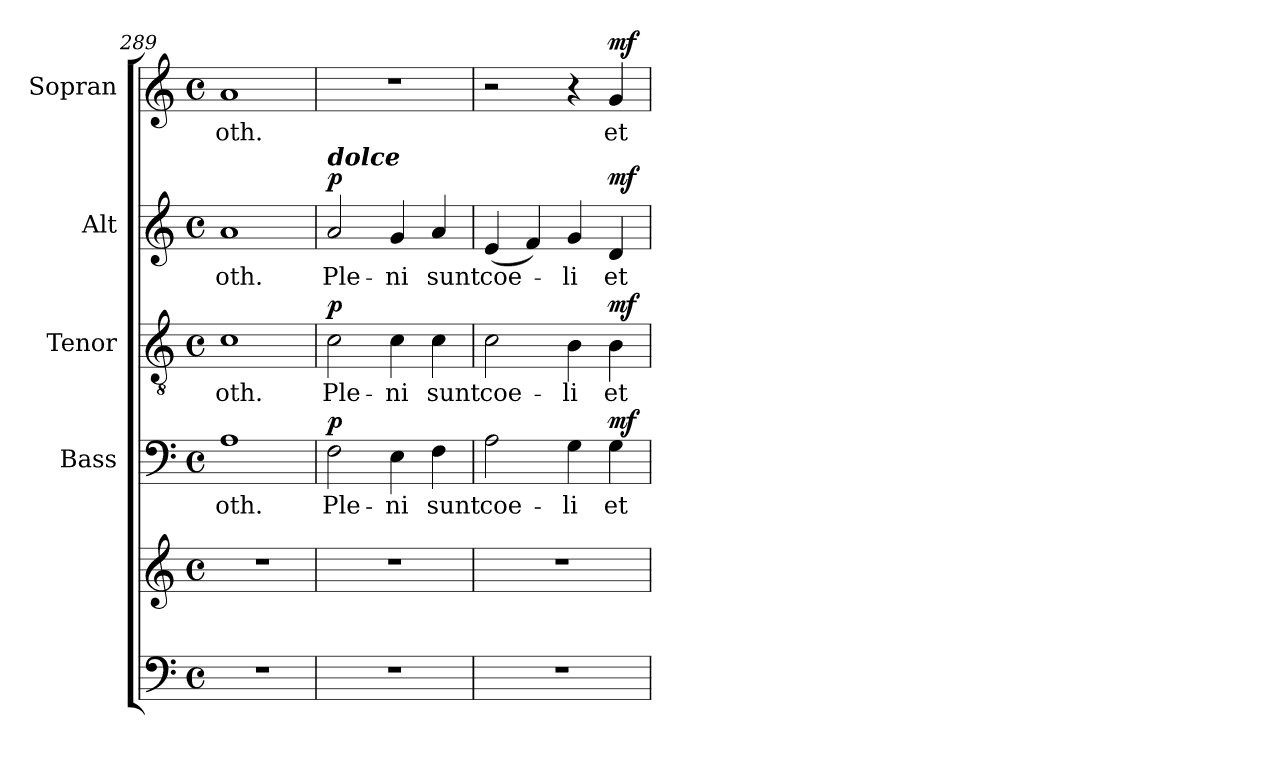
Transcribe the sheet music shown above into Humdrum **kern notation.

**kern	**kern	**kern	**text	**dynam	**kern	**text	**dynam	**kern	**text	**dynam	**kern	**text	**dynam
*part5	*part5	*part4	*part4	*part4	*part3	*part3	*part3	*part2	*part2	*part2	*part1	*part1	*part1
*staff6	*staff5	*staff4	*staff4	*staff4	*staff3	*staff3	*staff3	*staff2	*staff2	*staff2	*staff1	*staff1	*staff1
*	*	*I"Bass	*	*	*I"Tenor	*	*	*I"Alt	*	*	*I"Sopran	*	*
*	*	*I'B.	*	*	*I'T.	*	*	*I'A.	*	*	*I'S.	*	*
*clefF4	*clefG2	*clefF4	*	*	*clefGv2	*	*	*clefG2	*	*	*clefG2	*	*
*k[]	*k[]	*k[]	*	*	*k[]	*	*	*k[]	*	*	*k[]	*	*
*C:	*C:	*C:	*	*	*C:	*	*	*C:	*	*	*C:	*	*
*M4/4	*M4/4	*M4/4	*	*	*M4/4	*	*	*M4/4	*	*	*M4/4	*	*
*met(c)	*met(c)	*met(c)	*	*	*met(c)	*	*	*met(c)	*	*	*met(c)	*	*
=289	=289	=289	=289	=289	=289	=289	=289	=289	=289	=289	=289	=289	=289
!	!	!	!LO:LY:b	!	!	!LO:LY:b	!	!	!LO:LY:b	!	!	!LO:LY:b	!
1r	1r	1A	-oth.	.	1c	-oth.	.	1a	-oth.	.	1a	-oth.	.
=290	=290	=290	=290	=290	=290	=290	=290	=290	=290	=290	=290	=290	=290
!	!	!	!	!	!	!	!	!LO:TX:a:Bi:t=dolce	!	!	!	!	!
!	!	!	!LO:LY:b	!LO:DY:a	!	!LO:LY:b	!LO:DY:a	!	!LO:LY:b	!LO:DY:a	!	!	!
1r	1r	2F\	Ple-	p	2c\	Ple-	p	2a/	Ple-	p	1r	.	.
!	!	!	!LO:LY:b	!	!	!LO:LY:b	!	!	!LO:LY:b	!	!	!	!
.	.	4E\	-ni	.	4c\	-ni	.	4g/	-ni	.	.	.	.
!	!	!	!LO:LY:b	!	!	!LO:LY:b	!	!	!LO:LY:b	!	!	!	!
.	.	4F\	sunt	.	4c\	sunt	.	4a/	sunt	.	.	.	.
=291	=291	=291	=291	=291	=291	=291	=291	=291	=291	=291	=291	=291	=291
!	!	!	!LO:LY:b	!	!	!LO:LY:b	!	!	!LO:LY:b	!	!	!	!
1r	1r	2A\	coe-	.	2c\	coe-	.	(<4e/	coe-	.	2r	.	.
.	.	.	.	.	.	.	.	4f/)	.	.	.	.	.
!	!	!	!LO:LY:b	!	!	!LO:LY:b	!	!	!LO:LY:b	!	!	!	!
.	.	4G\	-li	.	4B\	-li	.	4g/	-li	.	4r	.	.
!	!	!	!LO:LY:b	!LO:DY:a	!	!LO:LY:b	!LO:DY:a	!	!LO:LY:b	!LO:DY:a	!	!LO:LY:b	!LO:DY:a
.	.	4G\	et	mf	4B\	et	mf	4d/	et	mf	4g/	et	mf
=	=	=	=	=	=	=	=	=	=	=	=	=	=
*-	*-	*-	*-	*-	*-	*-	*-	*-	*-	*-	*-	*-	*-
